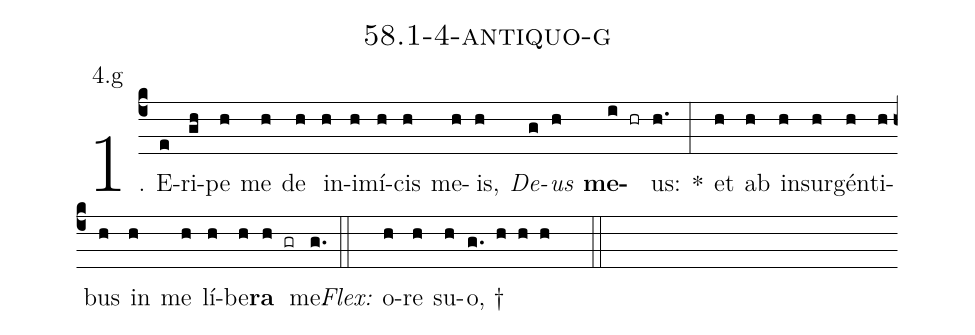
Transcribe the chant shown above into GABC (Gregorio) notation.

name: 58.1-4-antiquo-g;
annotation: 4.g;
%%
(c4)1. E(e)ri(gh)pe(h) me(h) de(h) in(h)i(h)mí(h)cis(h) me(h)is,(h) <i>De</i>(g)<i>us</i>(h) <b>me</b>(i hr)us:(h.) *(:) et(h) ab(h) in(h)sur(h)gén(h)ti(h)bus(h) in(h) me(h) lí(h)be(h)<b>ra</b>(h gr) me.(g.) (::)
<i>Flex:</i>()  o(h)re(h) su(h)o, †(g. h h h  ::)
